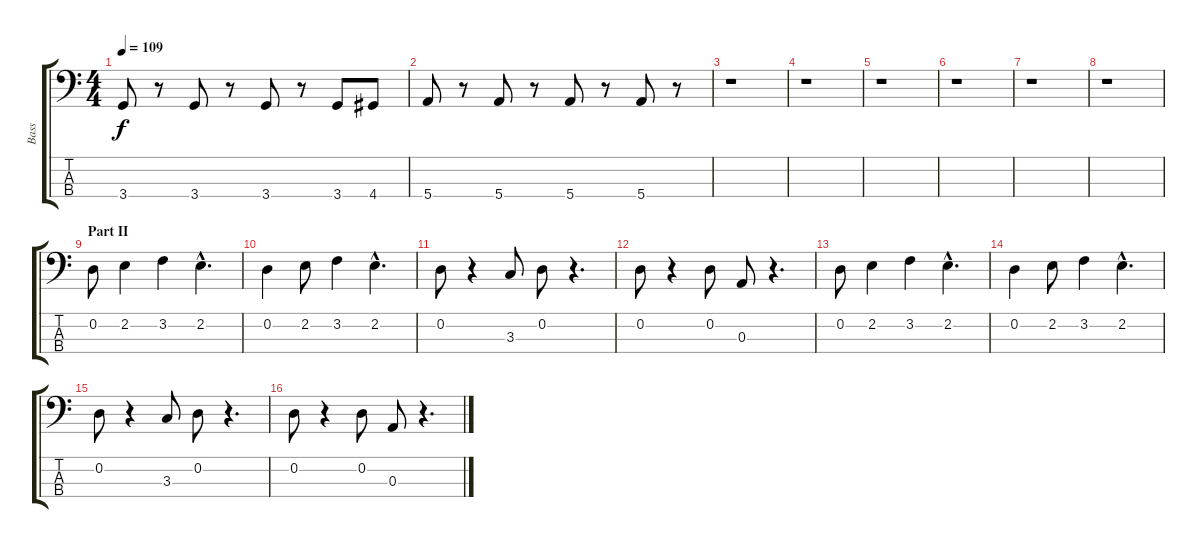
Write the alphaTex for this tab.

\track ("Bass" "Bass") {instrument fretlessbass}
\staff {score tabs}
\tuning (G2 D2 A1 E1) {hide}
\ts (4 4)
\tempo 109
\clef f4
\ks c
3.4.8{dy f} r.8 3.4.8 r.8 3.4.8 r.8 3.4.8 4.4.8 |
5.4.8 r.8 5.4.8 r.8 5.4.8 r.8 5.4.8 r.8 |
r.1 |
r.1 |
r.1 |
r.1 |
r.1 |
r.1 |
\section ("" "Part II")
0.2.8 2.2.4 3.2.4 2.2{hac}.4{d} |
0.2.4 2.2.8 3.2.4 2.2{hac}.4{d} |
0.2.8 r.4 3.3.8 0.2.8 r.4{d} |
0.2.8 r.4 0.2.8 0.3.8 r.4{d} |
0.2.8 2.2.4 3.2.4 2.2{hac}.4{d} |
0.2.4 2.2.8 3.2.4 2.2{hac}.4{d} |
0.2.8 r.4 3.3.8 0.2.8 r.4{d} |
0.2.8 r.4 0.2.8 0.3.8 r.4{d}
